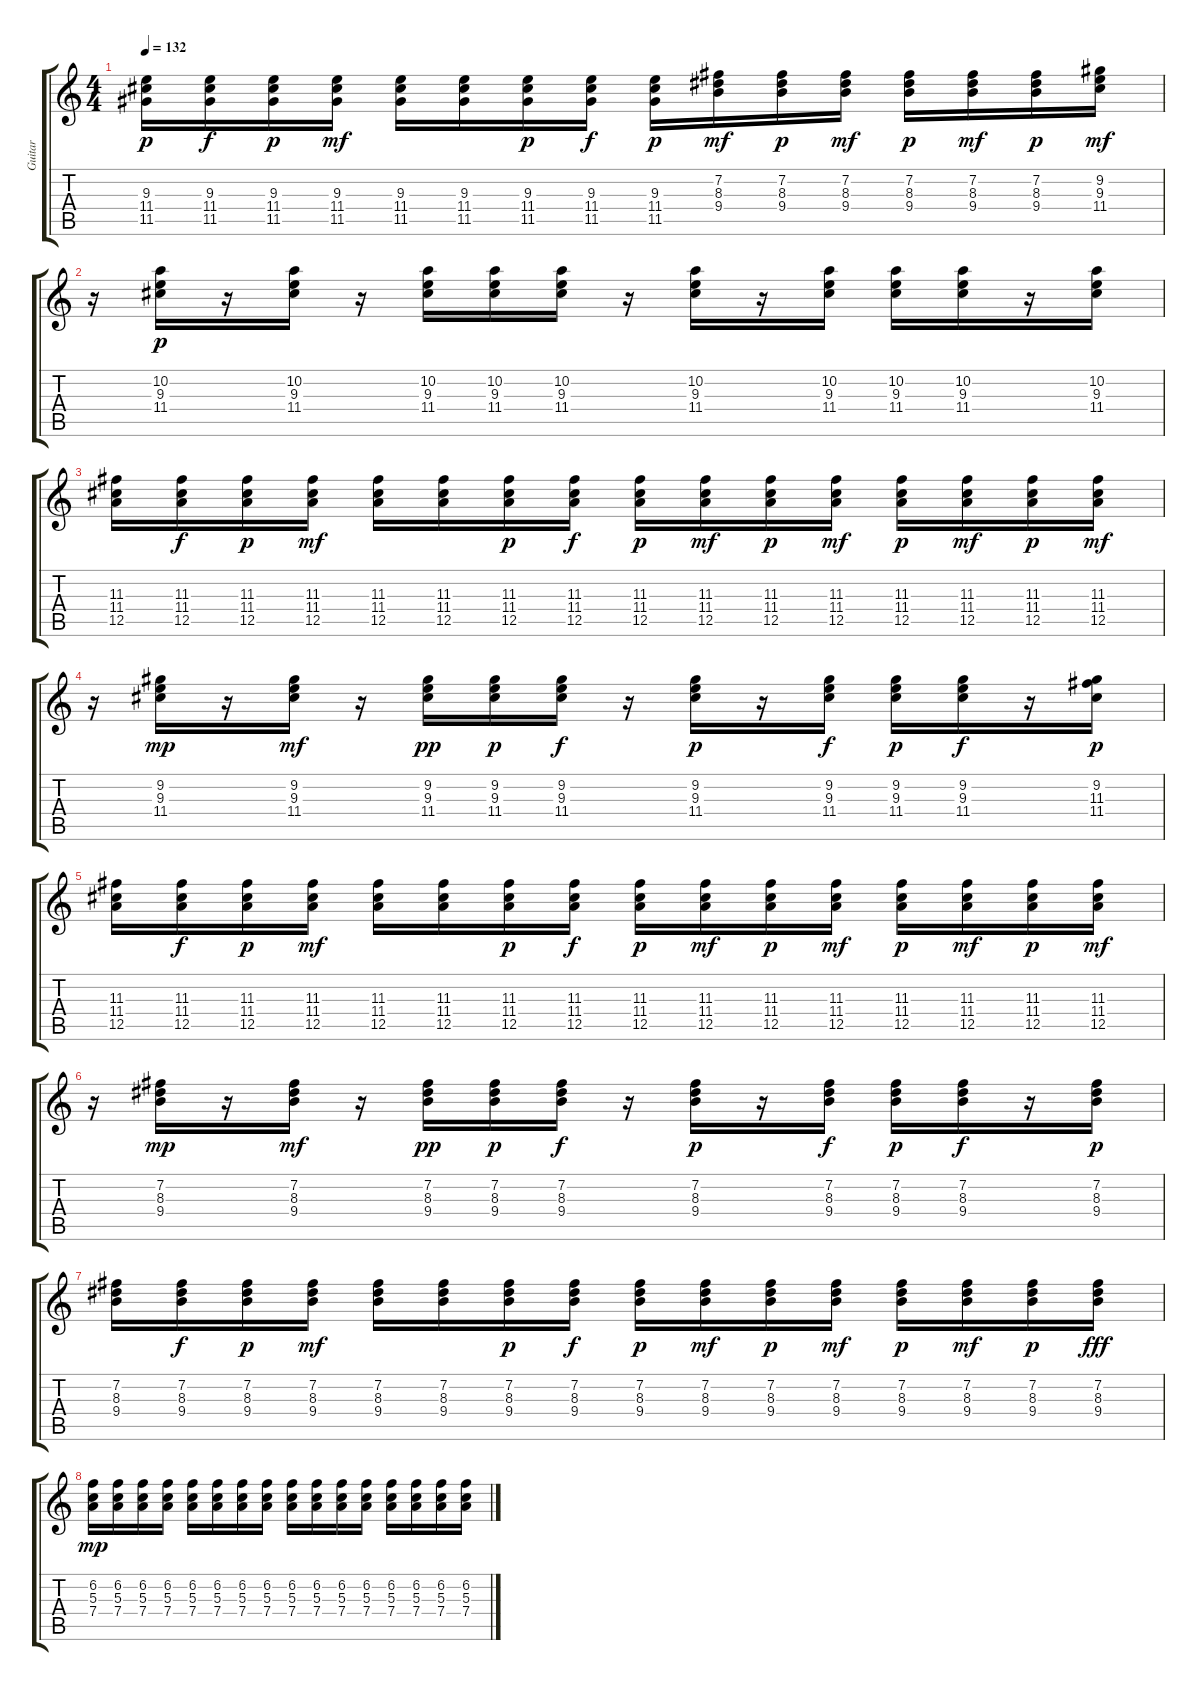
\track ("Guitar" "Guitar") {instrument electricguitarclean}
\staff {score tabs}
\tuning (E4 B3 G3 D3 A2 E2) {hide}
\ts (4 4)
\tempo 132
\clef g2
\ks c
(9.3 11.4 11.5).16{dy p} (9.3 11.4 11.5).16{dy f} (9.3 11.4 11.5).16{dy p} (9.3 11.4 11.5).16{dy mf} (9.3 11.4 11.5).16 (9.3 11.4 11.5).16 (9.3 11.4 11.5).16{dy p} (9.3 11.4 11.5).16{dy f} (9.3 11.4 11.5).16{dy p} (7.2 8.3 9.4).16{dy mf} (7.2 8.3 9.4).16{dy p} (7.2 8.3 9.4).16{dy mf} (7.2 8.3 9.4).16{dy p} (7.2 8.3 9.4).16{dy mf} (7.2 8.3 9.4).16{dy p} (9.2 9.3 11.4).16{dy mf} |
r.16 (10.2 9.3 11.4).16{dy p} r.16 (10.2 9.3 11.4).16 r.16 (10.2 9.3 11.4).16 (10.2 9.3 11.4).16 (10.2 9.3 11.4).16 r.16 (10.2 9.3 11.4).16 r.16 (10.2 9.3 11.4).16 (10.2 9.3 11.4).16 (10.2 9.3 11.4).16 r.16 (10.2 9.3 11.4).16 |
(11.3 11.4 12.5).16 (11.3 11.4 12.5).16{dy f} (11.3 11.4 12.5).16{dy p} (11.3 11.4 12.5).16{dy mf} (11.3 11.4 12.5).16 (11.3 11.4 12.5).16 (11.3 11.4 12.5).16{dy p} (11.3 11.4 12.5).16{dy f} (11.3 11.4 12.5).16{dy p} (11.3 11.4 12.5).16{dy mf} (11.3 11.4 12.5).16{dy p} (11.3 11.4 12.5).16{dy mf} (11.3 11.4 12.5).16{dy p} (11.3 11.4 12.5).16{dy mf} (11.3 11.4 12.5).16{dy p} (11.3 11.4 12.5).16{dy mf} |
r.16 (9.2 9.3 11.4).16{dy mp} r.16 (9.2 9.3 11.4).16{dy mf} r.16 (9.2 9.3 11.4).16{dy pp} (9.2 9.3 11.4).16{dy p} (9.2 9.3 11.4).16{dy f} r.16 (9.2 9.3 11.4).16{dy p} r.16 (9.2 9.3 11.4).16{dy f} (9.2 9.3 11.4).16{dy p} (9.2 9.3 11.4).16{dy f} r.16 (9.2 11.3 11.4).16{dy p} |
(11.3 11.4 12.5).16 (11.3 11.4 12.5).16{dy f} (11.3 11.4 12.5).16{dy p} (11.3 11.4 12.5).16{dy mf} (11.3 11.4 12.5).16 (11.3 11.4 12.5).16 (11.3 11.4 12.5).16{dy p} (11.3 11.4 12.5).16{dy f} (11.3 11.4 12.5).16{dy p} (11.3 11.4 12.5).16{dy mf} (11.3 11.4 12.5).16{dy p} (11.3 11.4 12.5).16{dy mf} (11.3 11.4 12.5).16{dy p} (11.3 11.4 12.5).16{dy mf} (11.3 11.4 12.5).16{dy p} (11.3 11.4 12.5).16{dy mf} |
r.16 (7.2 8.3 9.4).16{dy mp} r.16 (7.2 8.3 9.4).16{dy mf} r.16 (7.2 8.3 9.4).16{dy pp} (7.2 8.3 9.4).16{dy p} (7.2 8.3 9.4).16{dy f} r.16 (7.2 8.3 9.4).16{dy p} r.16 (7.2 8.3 9.4).16{dy f} (7.2 8.3 9.4).16{dy p} (7.2 8.3 9.4).16{dy f} r.16 (7.2 8.3 9.4).16{dy p} |
(7.2 8.3 9.4).16 (7.2 8.3 9.4).16{dy f} (7.2 8.3 9.4).16{dy p} (7.2 8.3 9.4).16{dy mf} (7.2 8.3 9.4).16 (7.2 8.3 9.4).16 (7.2 8.3 9.4).16{dy p} (7.2 8.3 9.4).16{dy f} (7.2 8.3 9.4).16{dy p} (7.2 8.3 9.4).16{dy mf} (7.2 8.3 9.4).16{dy p} (7.2 8.3 9.4).16{dy mf} (7.2 8.3 9.4).16{dy p} (7.2 8.3 9.4).16{dy mf} (7.2 8.3 9.4).16{dy p} (7.2 8.3 9.4).16{dy fff} |
(6.2 5.3 7.4).16{dy mp} (6.2 5.3 7.4).16 (6.2 5.3 7.4).16 (6.2 5.3 7.4).16 (6.2 5.3 7.4).16 (6.2 5.3 7.4).16 (6.2 5.3 7.4).16 (6.2 5.3 7.4).16 (6.2 5.3 7.4).16 (6.2 5.3 7.4).16 (6.2 5.3 7.4).16 (6.2 5.3 7.4).16 (6.2 5.3 7.4).16 (6.2 5.3 7.4).16 (6.2 5.3 7.4).16 (6.2 5.3 7.4).16
